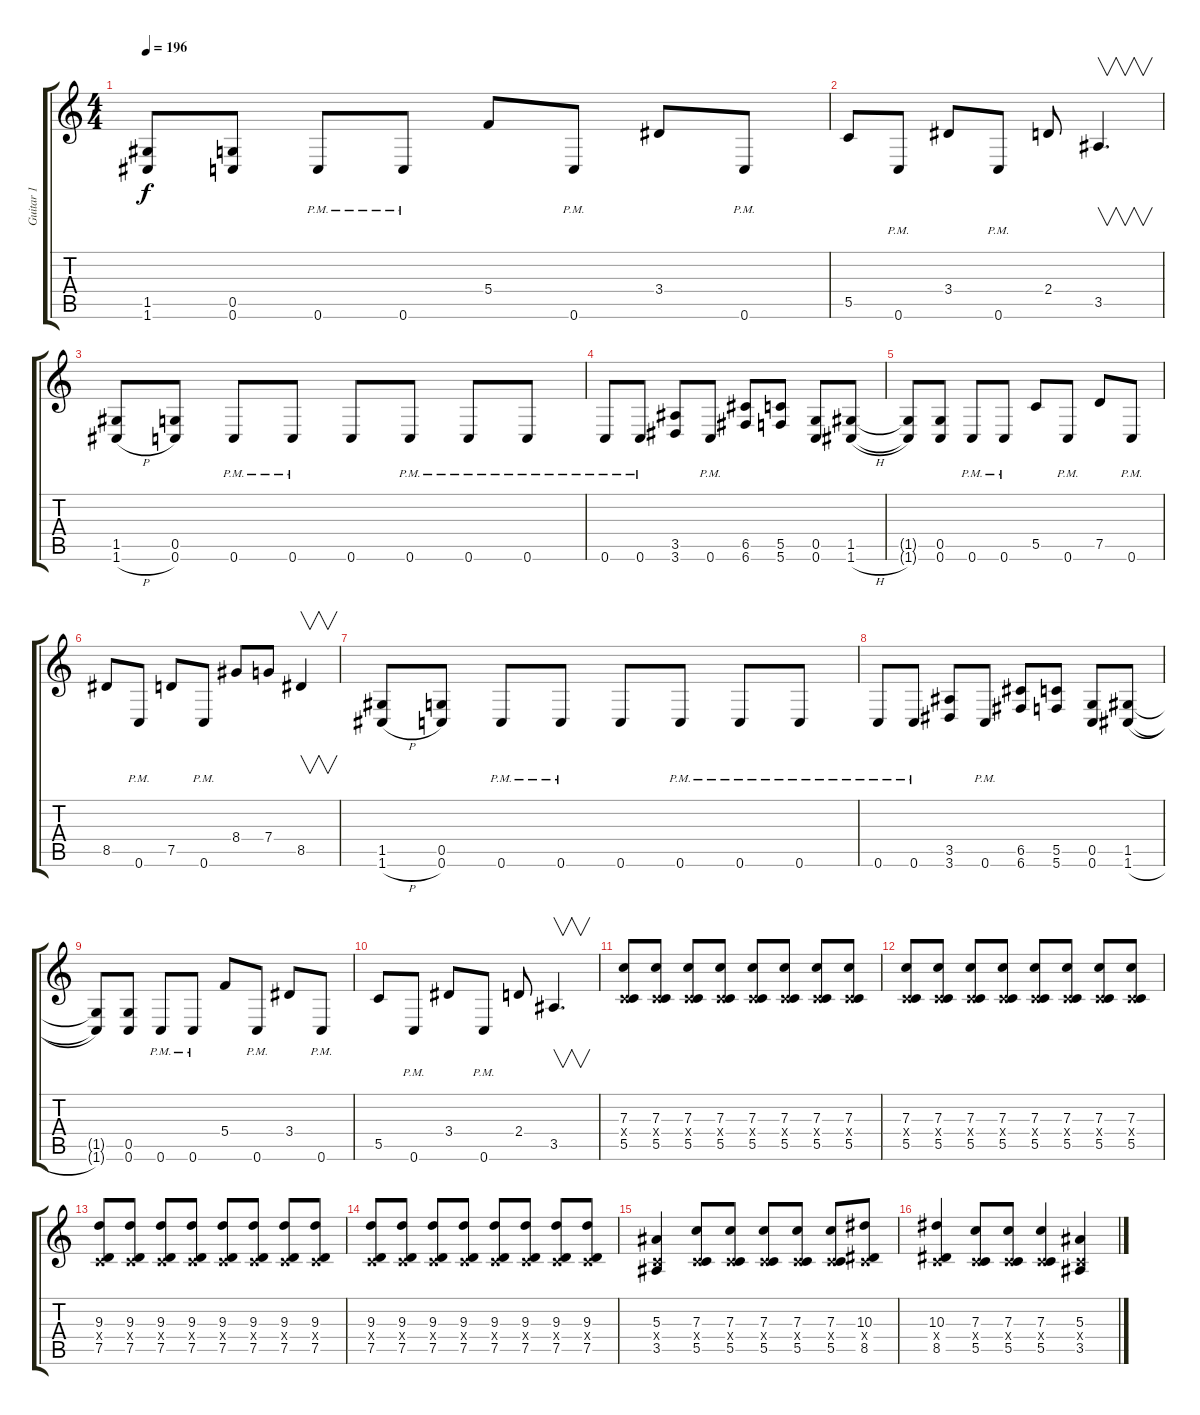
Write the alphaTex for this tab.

\track ("Guitar 1" "Guitar 1") {instrument overdrivenguitar}
\staff {score tabs}
\tuning (D4 A3 F3 C3 G2 C2) {hide}
\ts (4 4)
\tempo 196
\clef g2
\ks c
(1.5{t} 1.6{t}).8{dy f} (0.5 0.6).8 0.6{pm}.8 0.6{pm}.8 5.4.8 0.6{pm}.8 3.4.8 0.6{pm}.8 |
5.5.8 0.6{pm}.8 3.4.8 0.6{pm}.8 2.4.8 3.5.4{v d} |
(1.5 1.6{h}).8 (0.5 0.6).8 0.6{pm}.8 0.6{pm}.8 0.6.8 0.6{pm}.8 0.6{pm}.8 0.6{pm}.8 |
0.6{pm}.8 0.6{pm}.8 (3.5 3.6).8 0.6{pm}.8 (6.5 6.6).8 (5.5 5.6).8 (0.5 0.6).8 (1.5 1.6{h}).8 |
(1.5{t} 1.6{t}).8 (0.5 0.6).8 0.6{pm}.8 0.6{pm}.8 5.5.8 0.6{pm}.8 7.5.8 0.6{pm}.8 |
8.5.8 0.6{pm}.8 7.5.8 0.6{pm}.8 8.4.8 7.4.8 8.5.4{v} |
(1.5 1.6{h}).8 (0.5 0.6).8 0.6{pm}.8 0.6{pm}.8 0.6.8 0.6{pm}.8 0.6{pm}.8 0.6{pm}.8 |
0.6{pm}.8 0.6{pm}.8 (3.5 3.6).8 0.6{pm}.8 (6.5 6.6).8 (5.5 5.6).8 (0.5 0.6).8 (1.5 1.6{h}).8 |
(1.5{t} 1.6{t}).8 (0.5 0.6).8 0.6{pm}.8 0.6{pm}.8 5.4.8 0.6{pm}.8 3.4.8 0.6{pm}.8 |
5.5.8 0.6{pm}.8 3.4.8 0.6{pm}.8 2.4.8 3.5.4{v d} |
(7.3 0.4{x} 5.5).8 (7.3 0.4{x} 5.5).8 (7.3 0.4{x} 5.5).8 (7.3 0.4{x} 5.5).8 (7.3 0.4{x} 5.5).8 (7.3 0.4{x} 5.5).8 (7.3 0.4{x} 5.5).8 (7.3 0.4{x} 5.5).8 |
(7.3 0.4{x} 5.5).8 (7.3 0.4{x} 5.5).8 (7.3 0.4{x} 5.5).8 (7.3 0.4{x} 5.5).8 (7.3 0.4{x} 5.5).8 (7.3 0.4{x} 5.5).8 (7.3 0.4{x} 5.5).8 (7.3 0.4{x} 5.5).8 |
(9.3 0.4{x} 7.5).8 (9.3 0.4{x} 7.5).8 (9.3 0.4{x} 7.5).8 (9.3 0.4{x} 7.5).8 (9.3 0.4{x} 7.5).8 (9.3 0.4{x} 7.5).8 (9.3 0.4{x} 7.5).8 (9.3 0.4{x} 7.5).8 |
(9.3 0.4{x} 7.5).8 (9.3 0.4{x} 7.5).8 (9.3 0.4{x} 7.5).8 (9.3 0.4{x} 7.5).8 (9.3 0.4{x} 7.5).8 (9.3 0.4{x} 7.5).8 (9.3 0.4{x} 7.5).8 (9.3 0.4{x} 7.5).8 |
(5.3 0.4{x} 3.5).4 (7.3 0.4{x} 5.5).8 (7.3 0.4{x} 5.5).8 (7.3 0.4{x} 5.5).8 (7.3 0.4{x} 5.5).8 (7.3 0.4{x} 5.5).8 (10.3 0.4{x} 8.5).8 |
(10.3 0.4{x} 8.5).4 (7.3 0.4{x} 5.5).8 (7.3 0.4{x} 5.5).8 (7.3 0.4{x} 5.5).4 (5.3 0.4{x} 3.5).4
